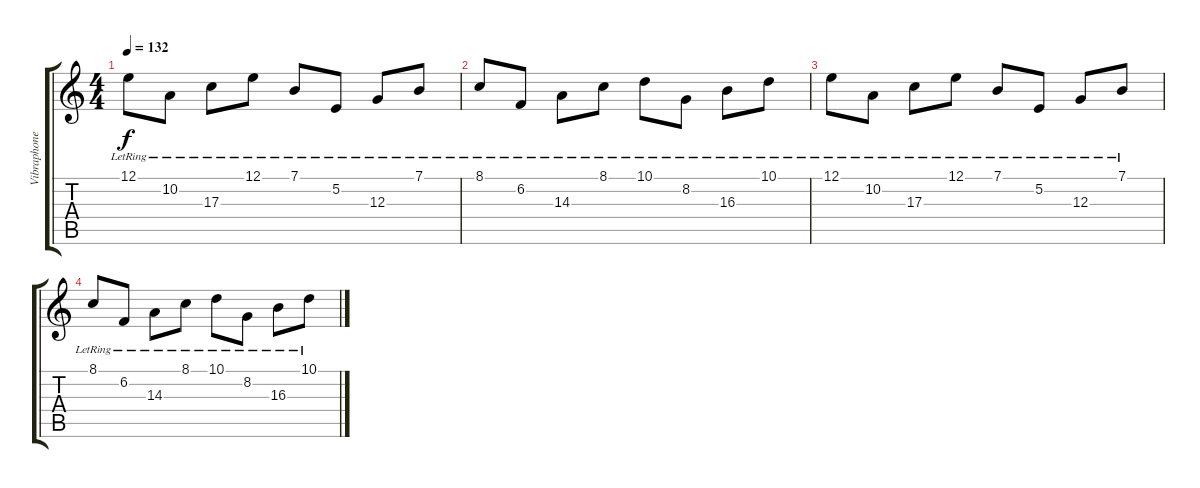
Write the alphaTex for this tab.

\track ("Vibraphone" "Vibraphone") {instrument vibraphone}
\staff {score tabs}
\tuning (E4 B3 G3 D3 A2 E2) {hide}
\ts (4 4)
\tempo 132
\clef g2
\ks c
12.1{lr}.8{dy f} 10.2{lr}.8 17.3{lr}.8 12.1{lr}.8 7.1{lr}.8 5.2{lr}.8 12.3{lr}.8 7.1{lr}.8 |
8.1{lr}.8 6.2{lr}.8 14.3{lr}.8 8.1{lr}.8 10.1{lr}.8 8.2{lr}.8 16.3{lr}.8 10.1{lr}.8 |
12.1{lr}.8 10.2{lr}.8 17.3{lr}.8 12.1{lr}.8 7.1{lr}.8 5.2{lr}.8 12.3{lr}.8 7.1{lr}.8 |
8.1{lr}.8 6.2{lr}.8 14.3{lr}.8 8.1{lr}.8 10.1{lr}.8 8.2{lr}.8 16.3{lr}.8 10.1{lr}.8
